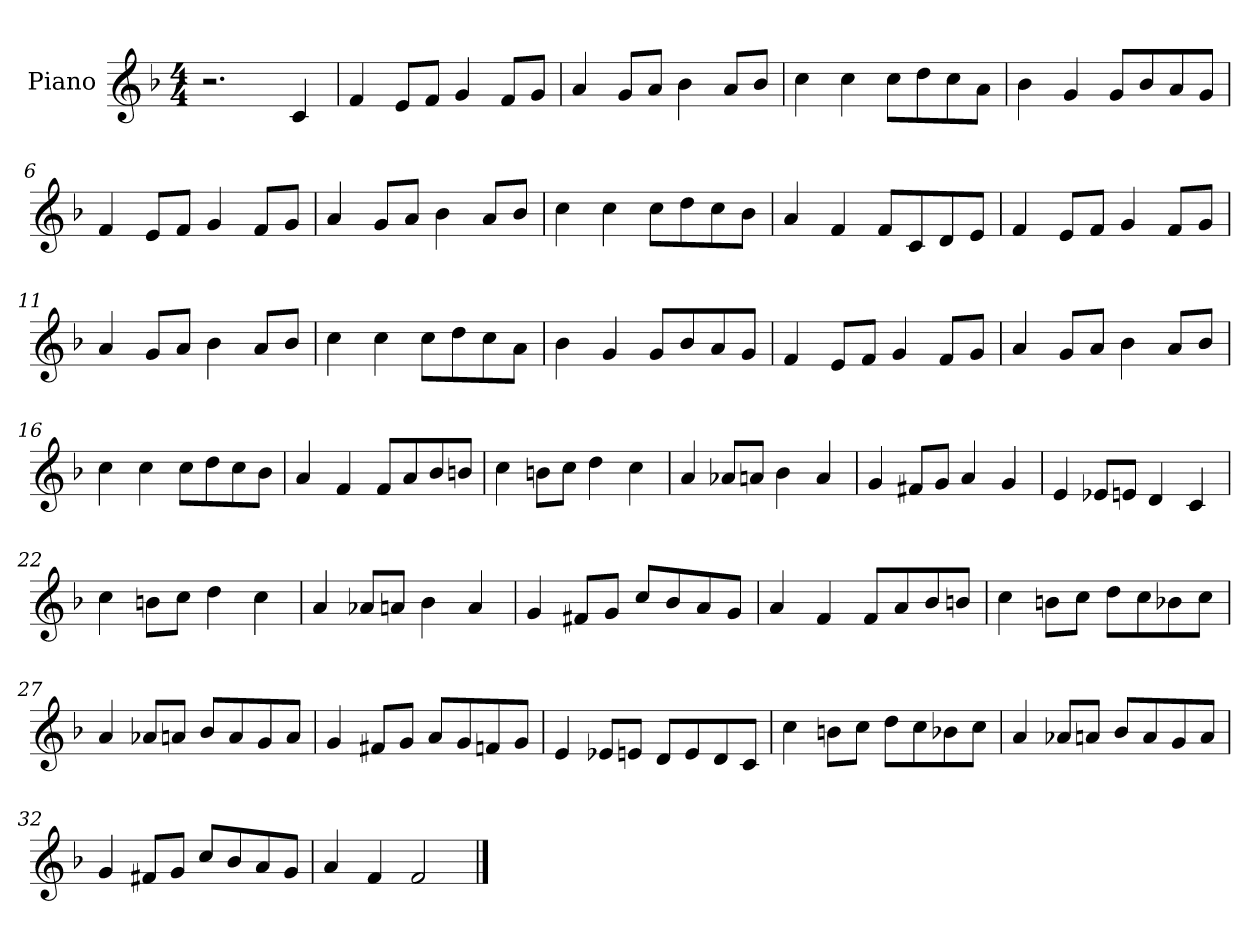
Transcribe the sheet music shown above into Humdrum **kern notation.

**kern
*part1
*staff1
*I"Piano
*I'Pno
*clefG2
*k[b-]
*M4/4
=1
2.r
4c/
=2
4f/
8e/L
8f/J
4g/
8f/L
8g/J
=3
4a/
8g/L
8a/J
4b-\
8a/L
8b-/J
=4
4cc\
4cc\
8cc\L
8dd\
8cc\
8a\J
=5
4b-\
4g/
8g/L
8b-/
8a/
8g/J
=6
4f/
8e/L
8f/J
4g/
8f/L
8g/J
=7
4a/
8g/L
8a/J
4b-\
8a/L
8b-/J
=8
4cc\
4cc\
8cc\L
8dd\
8cc\
8b-\J
=9
4a/
4f/
8f/L
8c/
8d/
8e/J
=10
4f/
8e/L
8f/J
4g/
8f/L
8g/J
=11
4a/
8g/L
8a/J
4b-\
8a/L
8b-/J
=12
4cc\
4cc\
8cc\L
8dd\
8cc\
8a\J
=13
4b-\
4g/
8g/L
8b-/
8a/
8g/J
=14
4f/
8e/L
8f/J
4g/
8f/L
8g/J
=15
4a/
8g/L
8a/J
4b-\
8a/L
8b-/J
=16
4cc\
4cc\
8cc\L
8dd\
8cc\
8b-\J
=17
4a/
4f/
8f/L
8a/
8b-/
8bn/J
=18
4cc\
8bn\L
8cc\J
4dd\
4cc\
=19
4a/
8a-X/L
8an/J
4b-\
4a/
=20
4g/
8f#X/L
8g/J
4a/
4g/
=21
4e/
8e-X/L
8en/J
4d/
4c/
=22
4cc\
8bn\L
8cc\J
4dd\
4cc\
=23
4a/
8a-X/L
8an/J
4b-\
4a/
=24
4g/
8f#X/L
8g/J
8cc/L
8b-/
8a/
8g/J
=25
4a/
4f/
8f/L
8a/
8b-/
8bn/J
=26
4cc\
8bn\L
8cc\J
8dd\L
8cc\
8b-X\
8cc\J
=27
4a/
8a-X/L
8an/J
8b-/L
8a/
8g/
8a/J
=28
4g/
8f#X/L
8g/J
8a/L
8g/
8fn/
8g/J
=29
4e/
8e-X/L
8en/J
8d/L
8e/
8d/
8c/J
=30
4cc\
8bn\L
8cc\J
8dd\L
8cc\
8b-X\
8cc\J
=31
4a/
8a-X/L
8an/J
8b-/L
8a/
8g/
8a/J
=32
4g/
8f#X/L
8g/J
8cc/L
8b-/
8a/
8g/J
=33
4a/
4f/
2f/
==
*-
